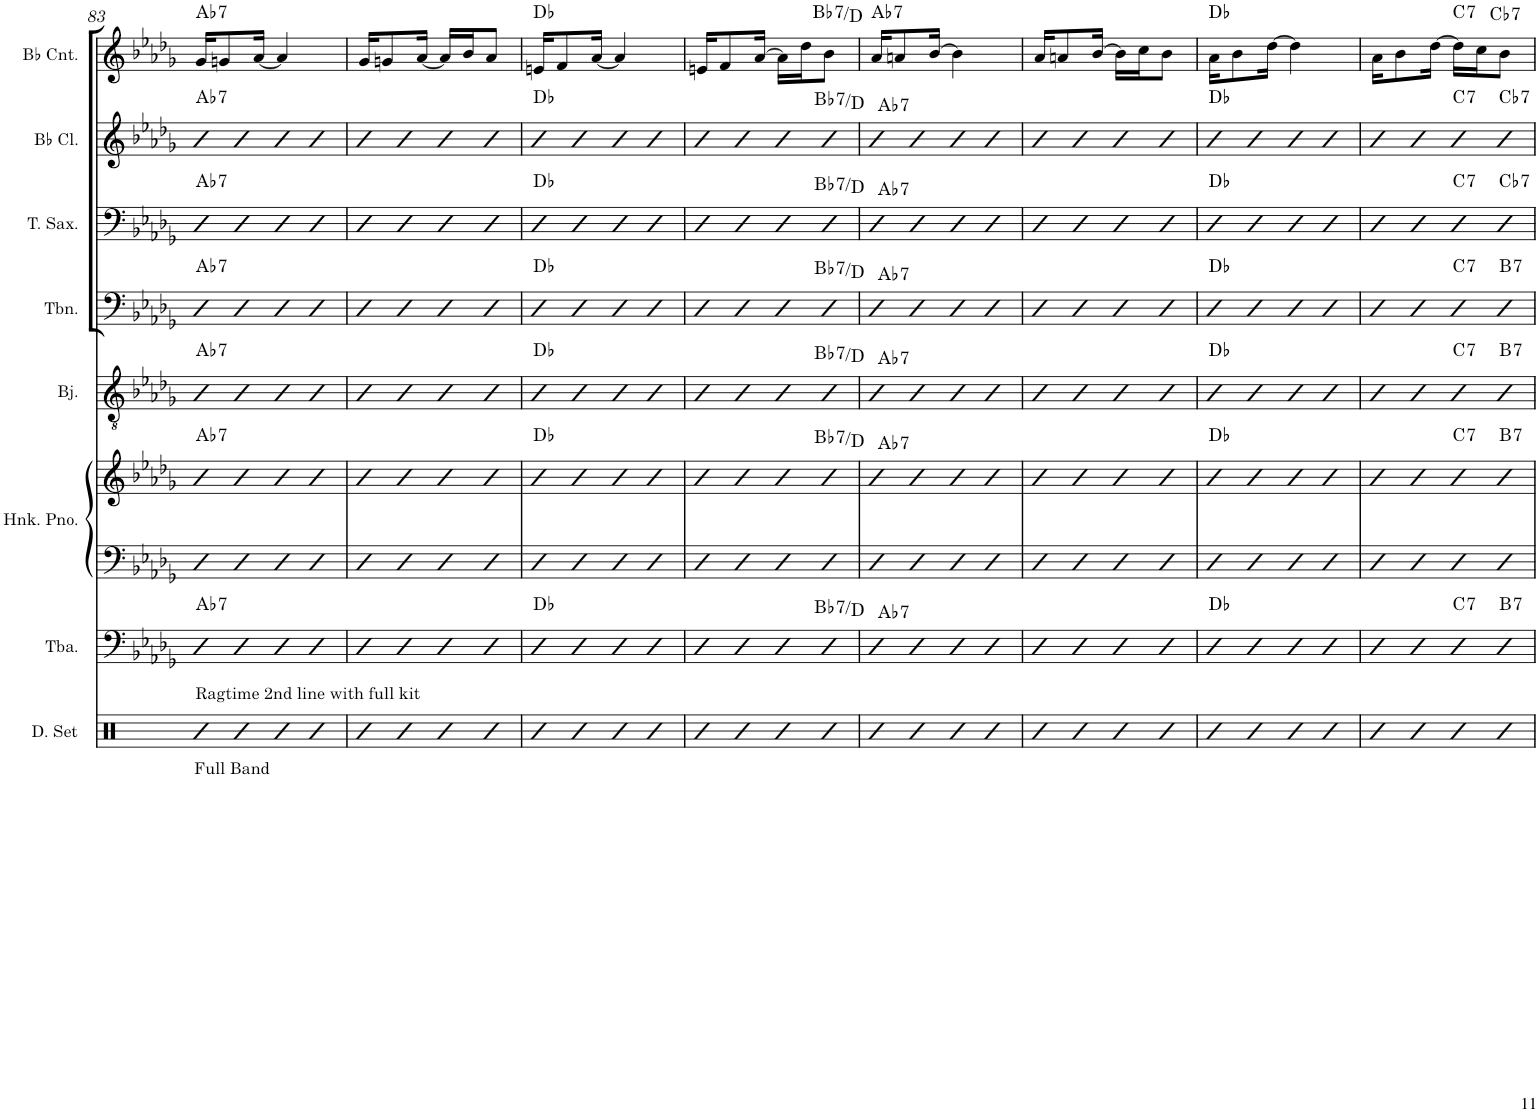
**kern	**kern	**harte	**kern	**kern	**harte	**kern	**harte	**kern	**harte	**kern	**harte	**kern	**harte	**kern	**harte
*part8	*part7	*part7	*part6	*part6	*part6	*part5	*part5	*part4	*part4	*part3	*part3	*part2	*part2	*part1	*part1
*staff9	*staff8	*	*staff7	*staff6	*	*staff5	*	*staff4	*	*staff3	*	*staff2	*	*staff1	*
*I"Drumset	*I"Tuba	*	*I"Honky Tonk Piano	*	*	*I"Banjo	*	*I"Trombone	*	*I"Tenor Saxophone	*	*I"Bb Clarinet	*	*I"Bb Cornet	*
*I'D. Set	*I'Tba.	*	*I'Hnk. Pno.	*	*	*I'Bj.	*	*I'Tbn.	*	*I'T. Sax.	*	*I'Bb Cl.	*	*I'Bb Cnt.	*
!!LO:PB:g=z
*clefX	*clefF4	*	*clefF4	*clefG2	*	*clefGv2	*	*clefF4	*	*clefF4	*	*clefG2	*	*clefG2	*
*	*	*	*	*	*	*ITrd7c12	*	*	*	*ITrd8c14	*	*ITrd1c2	*	*ITrd1c2	*
*k[]	*k[b-e-a-d-g-]	*	*k[b-e-a-d-g-]	*k[b-e-a-d-g-]	*	*k[b-e-a-d-g-]	*	*k[b-e-a-d-g-]	*	*k[b-e-a-d-g-]	*	*k[b-e-a-d-g-]	*	*k[b-e-a-d-g-]	*
*M2/4	*M2/4	*	*M2/4	*M2/4	*	*M2/4	*	*M2/4	*	*M2/4	*	*M2/4	*	*M2/4	*
=83	=83	=83	=83	=83	=83	=83	=83	=83	=83	=83	=83	=83	=83	=83	=83
!LO:TX:b:t=Full Band	!	!	!	!	!	!	!	!	!	!	!	!	!	!	!
!LO:TX:a:t=Ragtime 2nd line with full kit	!	!LO:H:kt=7	!	!	!LO:H:kt=7	!	!LO:H:kt=7	!	!LO:H:kt=7	!	!LO:H:kt=7	!	!LO:H:kt=7	!	!LO:H:kt=7
8RL	8B-L	Ab:7	8b-L	8b-L	Ab:7	8b-L	Ab:7	8b-L	Ab:7	8b-L	Ab:7	8b-L	Ab:7	16g-/KL	Ab:7
.	.	.	.	.	.	.	.	.	.	.	.	.	.	8gn/	.
8RJ	8B-J	.	8b-J	8b-J	.	8b-J	.	8b-J	.	8b-J	.	8b-J	.	.	.
.	.	.	.	.	.	.	.	.	.	.	.	.	.	[16a-/Jk	.
8RL	8B-L	.	8b-L	8b-L	.	8b-L	.	8b-L	.	8b-L	.	8b-L	.	4a-/]	.
8RJ	8B-J	.	8b-J	8b-J	.	8b-J	.	8b-J	.	8b-J	.	8b-J	.	.	.
=84	=84	=84	=84	=84	=84	=84	=84	=84	=84	=84	=84	=84	=84	=84	=84
8RL	8B-L	.	8b-L	8b-L	.	8b-L	.	8b-L	.	8b-L	.	8b-L	.	16g-/KL	.
.	.	.	.	.	.	.	.	.	.	.	.	.	.	8gn/	.
8RJ	8B-J	.	8b-J	8b-J	.	8b-J	.	8b-J	.	8b-J	.	8b-J	.	.	.
.	.	.	.	.	.	.	.	.	.	.	.	.	.	[16a-/Jk	.
8RL	8B-L	.	8b-L	8b-L	.	8b-L	.	8b-L	.	8b-L	.	8b-L	.	16a-/LL]	.
.	.	.	.	.	.	.	.	.	.	.	.	.	.	16b-/J	.
8RJ	8B-J	.	8b-J	8b-J	.	8b-J	.	8b-J	.	8b-J	.	8b-J	.	8a-/J	.
=85	=85	=85	=85	=85	=85	=85	=85	=85	=85	=85	=85	=85	=85	=85	=85
8RL	8B-L	Db:maj	8b-L	8b-L	Db:maj	8b-L	Db:maj	8b-L	Db:maj	8b-L	Db:maj	8b-L	Db:maj	16en/KL	Db:maj
.	.	.	.	.	.	.	.	.	.	.	.	.	.	8f/	.
8RJ	8B-J	.	8b-J	8b-J	.	8b-J	.	8b-J	.	8b-J	.	8b-J	.	.	.
.	.	.	.	.	.	.	.	.	.	.	.	.	.	[16a-/Jk	.
8RL	8B-L	.	8b-L	8b-L	.	8b-L	.	8b-L	.	8b-L	.	8b-L	.	4a-/]	.
8RJ	8B-J	.	8b-J	8b-J	.	8b-J	.	8b-J	.	8b-J	.	8b-J	.	.	.
=86	=86	=86	=86	=86	=86	=86	=86	=86	=86	=86	=86	=86	=86	=86	=86
8RL	8B-L	.	8b-L	8b-L	.	8b-L	.	8b-L	.	8b-L	.	8b-L	.	16en/KL	.
.	.	.	.	.	.	.	.	.	.	.	.	.	.	8f/	.
8RJ	8B-J	.	8b-J	8b-J	.	8b-J	.	8b-J	.	8b-J	.	8b-J	.	.	.
.	.	.	.	.	.	.	.	.	.	.	.	.	.	[16a-/Jk	.
8RL	8B-	.	8b-L	8b-	.	8b-	.	8b-	.	8b-	.	8b-	.	16a-\LL]	.
.	.	.	.	.	.	.	.	.	.	.	.	.	.	16dd-\J	.
!	!	!LO:H:kt=7	!	!	!LO:H:kt=7	!	!LO:H:kt=7	!	!LO:H:kt=7	!	!LO:H:kt=7	!	!LO:H:kt=7	!	!LO:H:kt=7
8RJ	8B-	Bb:7/3	8b-J	8b-	Bb:7/3	8b-	Bb:7/3	8b-	Bb:7/3	8b-	Bb:7/3	8b-	Bb:7/3	8b-\J	Bb:7/3
=87	=87	=87	=87	=87	=87	=87	=87	=87	=87	=87	=87	=87	=87	=87	=87
!	!	!LO:H:kt=7	!	!	!LO:H:kt=7	!	!LO:H:kt=7	!	!LO:H:kt=7	!	!LO:H:kt=7	!	!LO:H:kt=7	!	!LO:H:kt=7
8RL	8B-L	Ab:7	8b-L	8b-L	Ab:7	8b-L	Ab:7	8b-L	Ab:7	8b-L	Ab:7	8b-L	Ab:7	16a-/KL	Ab:7
.	.	.	.	.	.	.	.	.	.	.	.	.	.	8an/	.
8RJ	8B-J	.	8b-J	8b-J	.	8b-J	.	8b-J	.	8b-J	.	8b-J	.	.	.
.	.	.	.	.	.	.	.	.	.	.	.	.	.	[16b-/Jk	.
8RL	8B-L	.	8b-L	8b-L	.	8b-L	.	8b-L	.	8b-L	.	8b-L	.	4b-\]	.
8RJ	8B-J	.	8b-J	8b-J	.	8b-J	.	8b-J	.	8b-J	.	8b-J	.	.	.
=88	=88	=88	=88	=88	=88	=88	=88	=88	=88	=88	=88	=88	=88	=88	=88
8RL	8B-L	.	8b-L	8b-L	.	8b-L	.	8b-L	.	8b-L	.	8b-L	.	16a-/KL	.
.	.	.	.	.	.	.	.	.	.	.	.	.	.	8an/	.
8RJ	8B-J	.	8b-J	8b-J	.	8b-J	.	8b-J	.	8b-J	.	8b-J	.	.	.
.	.	.	.	.	.	.	.	.	.	.	.	.	.	[16b-/Jk	.
8RL	8B-L	.	8b-L	8b-L	.	8b-L	.	8b-L	.	8b-L	.	8b-L	.	16b-\LL]	.
.	.	.	.	.	.	.	.	.	.	.	.	.	.	16cc\J	.
8RJ	8B-J	.	8b-J	8b-J	.	8b-J	.	8b-J	.	8b-J	.	8b-J	.	8b-\J	.
=89	=89	=89	=89	=89	=89	=89	=89	=89	=89	=89	=89	=89	=89	=89	=89
8RL	8B-L	Db:maj	8b-L	8b-L	Db:maj	8b-L	Db:maj	8b-L	Db:maj	8b-L	Db:maj	8b-L	Db:maj	16a-\KL	Db:maj
.	.	.	.	.	.	.	.	.	.	.	.	.	.	8b-\	.
8RJ	8B-J	.	8b-J	8b-J	.	8b-J	.	8b-J	.	8b-J	.	8b-J	.	.	.
.	.	.	.	.	.	.	.	.	.	.	.	.	.	[16dd-\Jk	.
8RL	8B-L	.	8b-L	8b-L	.	8b-L	.	8b-L	.	8b-L	.	8b-L	.	4dd-\]	.
8RJ	8B-J	.	8b-J	8b-J	.	8b-J	.	8b-J	.	8b-J	.	8b-J	.	.	.
=90	=90	=90	=90	=90	=90	=90	=90	=90	=90	=90	=90	=90	=90	=90	=90
8RL	8B-L	.	8b-L	8b-L	.	8b-L	.	8b-L	.	8b-L	.	8b-L	.	16a-\KL	.
.	.	.	.	.	.	.	.	.	.	.	.	.	.	8b-\	.
8RJ	8B-J	.	8b-J	8b-J	.	8b-J	.	8b-J	.	8b-J	.	8b-J	.	.	.
.	.	.	.	.	.	.	.	.	.	.	.	.	.	[16dd-\Jk	.
!	!	!LO:H:kt=7	!	!	!LO:H:kt=7	!	!LO:H:kt=7	!	!LO:H:kt=7	!	!LO:H:kt=7	!	!LO:H:kt=7	!	!LO:H:kt=7
8RL	8B-	C:7	8b-L	8b-	C:7	8b-	C:7	8b-	C:7	8b-	C:7	8b-	C:7	16dd-\LL]	C:7
.	.	.	.	.	.	.	.	.	.	.	.	.	.	16cc\J	.
!	!	!LO:H:kt=7	!	!	!LO:H:kt=7	!	!LO:H:kt=7	!	!LO:H:kt=7	!	!LO:H:kt=7	!	!LO:H:kt=7	!	!LO:H:kt=7
8RJ	8B-	B:7	8b-J	8b-	B:7	8b-	B:7	8b-	B:7	8b-	Cb:7	8b-	Cb:7	8b-\J	Cb:7
=	=	=	=	=	=	=	=	=	=	=	=	=	=	=	=
*-	*-	*-	*-	*-	*-	*-	*-	*-	*-	*-	*-	*-	*-	*-	*-
